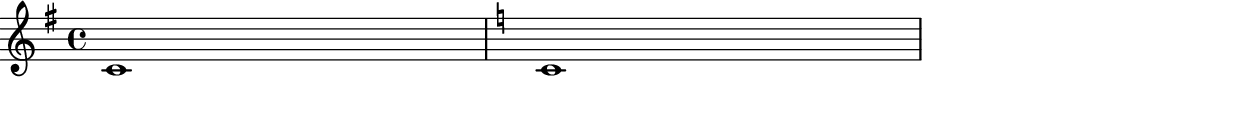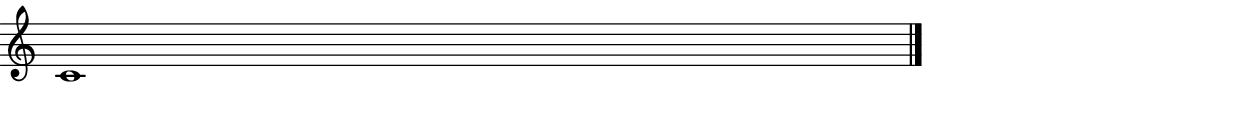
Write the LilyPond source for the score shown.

%% Generated by lilypond-book
%% Options: [exampleindent=10.16\mm,indent=0\mm,line-width=160\mm]
\include "lilypond-book-preamble.ly"


% ****************************************************************
% Start cut-&-pastable-section
% ****************************************************************

#(ly:set-option 'eps-box-padding 3.000000)



\paper {
  indent = 0\mm
  line-width = 160\mm
  % offset the left padding, also add 1mm as lilypond creates cropped
  % images with a little space on the right
  line-width = #(- line-width (* mm  3.000000) (* mm 1))
}

\layout {
  
}




% ****************************************************************
% ly snippet:
% ****************************************************************
\sourcefilename "/lilypond-2.24.3/input/regression/musicxml/72c-TransposingInstruments-Change.xml"
\sourcefileline 0
\version "2.24.3"
% automatically converted by musicxml2ly from -
\pointAndClickOff

\header {
    texidoc = 
    "An instrument change from one
          transposition (Clarinet in Eb) to another transposing instrument
          (Clarinet in Bb). The displayed instrument name should also be updated.

          The whole piece is in Bb major (sounding), so first the key signature
          should be one flat, after the change it should have no accidentals.
      "
    }

\layout {
    \context { \Score
        autoBeaming = ##f
        }
    }
PartPOneVoiceOne =  \relative c' {
    \clef "treble" \time 4/4 \key g \major \transposition es' | % 1
    c1 | % 2
    \key c \major \transposition bes \set Staff.instrumentName =
    "Clarinet in Bb" \set Staff.shortInstrumentName = "Bb Cl." c1 \break
    | % 3
    c1 \bar "|."
    }


% The score definition
\score {
    <<
        
        \new Staff
        <<
            \set Staff.instrumentName = "Clarinet in Eb"
            \set Staff.shortInstrumentName = "Eb Cl."
            
            \context Staff << 
                \mergeDifferentlyDottedOn\mergeDifferentlyHeadedOn
                \context Voice = "PartPOneVoiceOne" {  \PartPOneVoiceOne }
                >>
            >>
        
        >>
    \layout {}
    % To create MIDI output, uncomment the following line:
    %  \midi {\tempo 4 = 100 }
    }




% ****************************************************************
% end ly snippet
% ****************************************************************
